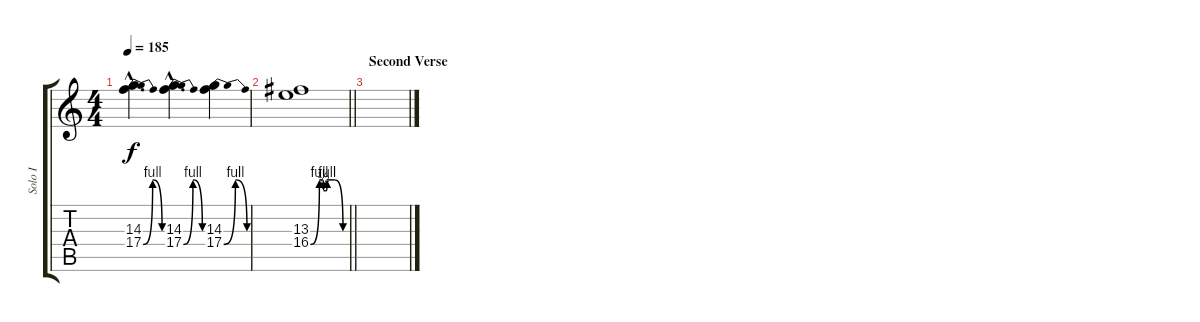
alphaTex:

\track ("Solo I" "Solo I") {instrument distortionguitar}
\staff {score tabs}
\tuning (D4 A3 F3 C3 G2 C2) {hide}
\ts (4 4)
\tempo 185
\clef g2
\ks c
(14.3{hac} 17.4{be (bendrelease 0 0 15 4 45 4 60 0) hac}).4{d dy f} (14.3{hac} 17.4{be (bendrelease 0 0 15 4 45 4 60 0) hac}).4{d} (14.3 17.4{be (bendrelease 0 0 15 4 45 4 60 0)}).4 |
\barLineRight lightlight
(13.3 16.4{be (custom 0 0 15 4 20 4 22 2 26 2 28 4 40 4 55 0 60 0)}).1 |
\section ("" "Second Verse")
